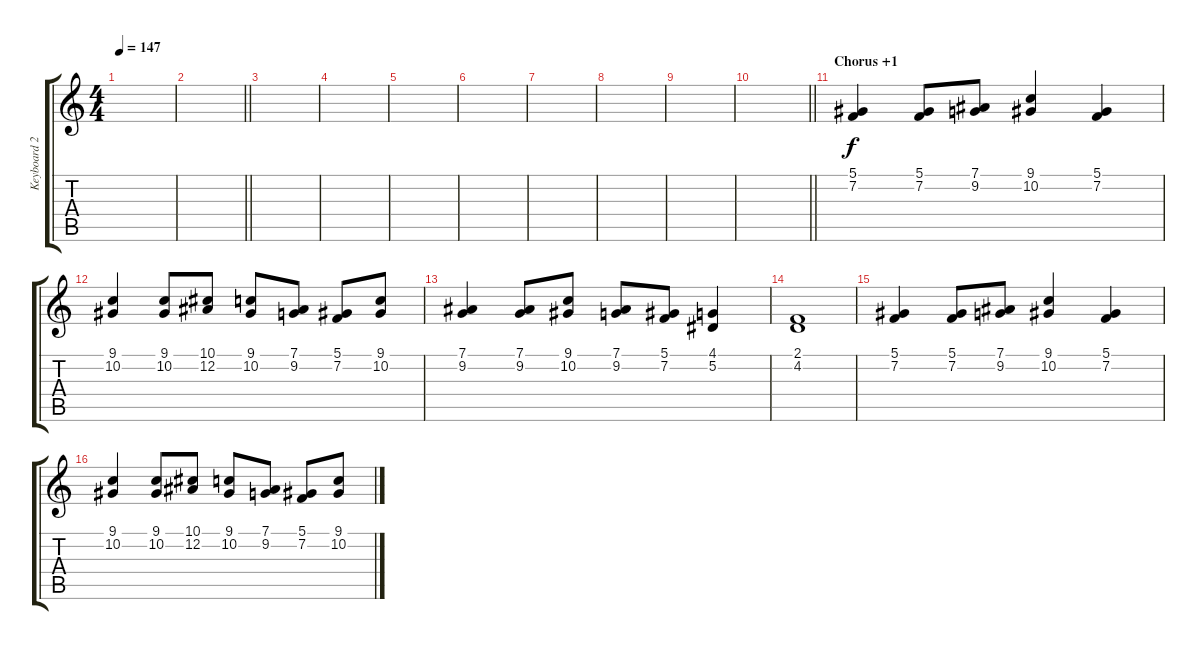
\track ("Keyboard 2" "Keyboard 2") {instrument fiddle}
\staff {score tabs}
\tuning (Eb4 Bb3 Gb3 Db3 Ab2 Eb2) {hide}
\ts (4 4)
\tempo 147
\clef g2
\ks c
|
\barLineRight lightlight
|
|
|
|
|
|
|
|
\barLineRight lightlight
|
\section ("" "Chorus +1")
(5.1 7.2).4{instrument fiddle} (5.1 7.2).8 (7.1 9.2).8 (9.1 10.2).4 (5.1 7.2).4 |
(9.1 10.2).4 (9.1 10.2).8 (10.1 12.2).8 (9.1 10.2).8 (7.1 9.2).8 (5.1 7.2).8 (9.1 10.2).8 |
(7.1 9.2).4 (7.1 9.2).8 (9.1 10.2).8 (7.1 9.2).8 (5.1 7.2).8 (4.1 5.2).4 |
(2.1 4.2).1 |
(5.1 7.2).4 (5.1 7.2).8 (7.1 9.2).8 (9.1 10.2).4 (5.1 7.2).4 |
(9.1 10.2).4 (9.1 10.2).8 (10.1 12.2).8 (9.1 10.2).8 (7.1 9.2).8 (5.1 7.2).8 (9.1 10.2).8
